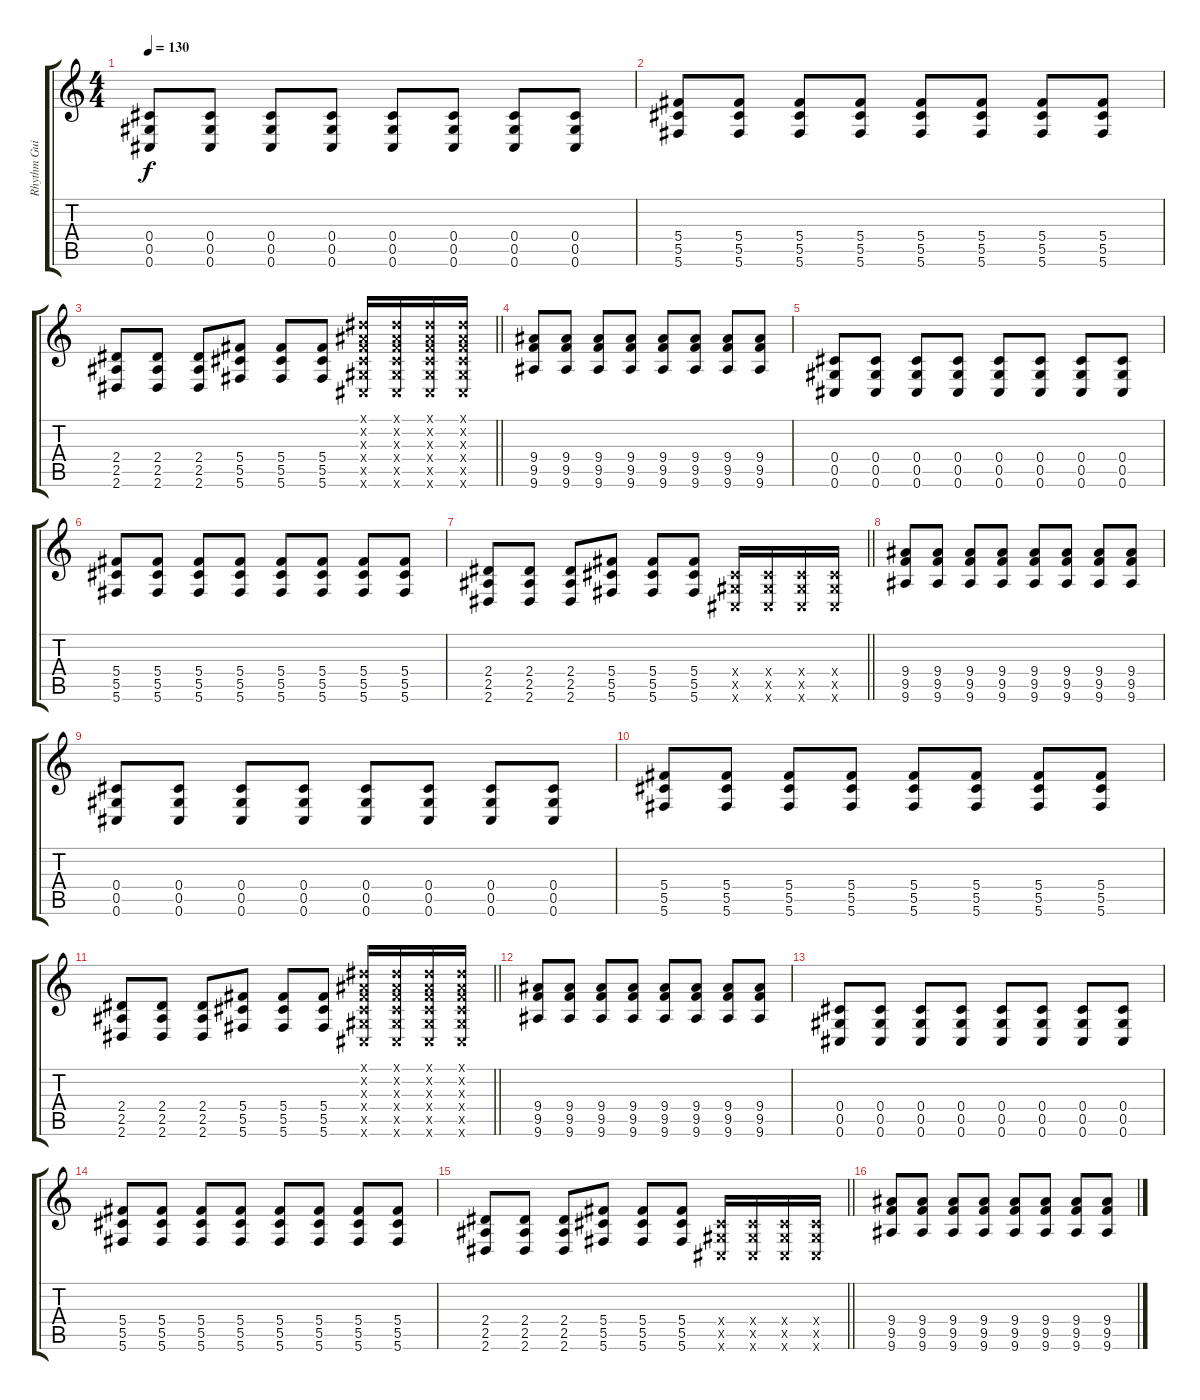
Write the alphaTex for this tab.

\track ("Rhythm Guitar" "Rhythm Gui") {instrument distortionguitar}
\staff {score tabs}
\tuning (Eb4 Bb3 Gb3 Db3 Ab2 Db2) {hide}
\ts (4 4)
\tempo 130
\clef g2
\ks c
(0.4 0.5 0.6).8{dy f} (0.4 0.5 0.6).8 (0.4 0.5 0.6).8 (0.4 0.5 0.6).8 (0.4 0.5 0.6).8 (0.4 0.5 0.6).8 (0.4 0.5 0.6).8 (0.4 0.5 0.6).8 |
(5.4 5.5 5.6).8 (5.4 5.5 5.6).8 (5.4 5.5 5.6).8 (5.4 5.5 5.6).8 (5.4 5.5 5.6).8 (5.4 5.5 5.6).8 (5.4 5.5 5.6).8 (5.4 5.5 5.6).8 |
\barLineRight lightlight
(2.4 2.5 2.6).8 (2.4 2.5 2.6).8 (2.4 2.5 2.6).8 (5.4 5.5 5.6).8 (5.4 5.5 5.6).8 (5.4 5.5 5.6).8 (0.1{x} 0.2{x} 0.3{x} 0.4{x} 0.5{x} 0.6{x}).16 (0.1{x} 0.2{x} 0.3{x} 0.4{x} 0.5{x} 0.6{x}).16 (0.1{x} 0.2{x} 0.3{x} 0.4{x} 0.5{x} 0.6{x}).16 (0.1{x} 0.2{x} 0.3{x} 0.4{x} 0.5{x} 0.6{x}).16 |
(9.4 9.5 9.6).8 (9.4 9.5 9.6).8 (9.4 9.5 9.6).8 (9.4 9.5 9.6).8 (9.4 9.5 9.6).8 (9.4 9.5 9.6).8 (9.4 9.5 9.6).8 (9.4 9.5 9.6).8 |
(0.4 0.5 0.6).8 (0.4 0.5 0.6).8 (0.4 0.5 0.6).8 (0.4 0.5 0.6).8 (0.4 0.5 0.6).8 (0.4 0.5 0.6).8 (0.4 0.5 0.6).8 (0.4 0.5 0.6).8 |
(5.4 5.5 5.6).8 (5.4 5.5 5.6).8 (5.4 5.5 5.6).8 (5.4 5.5 5.6).8 (5.4 5.5 5.6).8 (5.4 5.5 5.6).8 (5.4 5.5 5.6).8 (5.4 5.5 5.6).8 |
\barLineRight lightlight
(2.4 2.5 2.6).8 (2.4 2.5 2.6).8 (2.4 2.5 2.6).8 (5.4 5.5 5.6).8 (5.4 5.5 5.6).8 (5.4 5.5 5.6).8 (0.4{x} 0.5{x} 0.6{x}).16 (0.4{x} 0.5{x} 0.6{x}).16 (0.4{x} 0.5{x} 0.6{x}).16 (0.4{x} 0.5{x} 0.6{x}).16 |
(9.4 9.5 9.6).8 (9.4 9.5 9.6).8 (9.4 9.5 9.6).8 (9.4 9.5 9.6).8 (9.4 9.5 9.6).8 (9.4 9.5 9.6).8 (9.4 9.5 9.6).8 (9.4 9.5 9.6).8 |
(0.4 0.5 0.6).8 (0.4 0.5 0.6).8 (0.4 0.5 0.6).8 (0.4 0.5 0.6).8 (0.4 0.5 0.6).8 (0.4 0.5 0.6).8 (0.4 0.5 0.6).8 (0.4 0.5 0.6).8 |
(5.4 5.5 5.6).8 (5.4 5.5 5.6).8 (5.4 5.5 5.6).8 (5.4 5.5 5.6).8 (5.4 5.5 5.6).8 (5.4 5.5 5.6).8 (5.4 5.5 5.6).8 (5.4 5.5 5.6).8 |
\barLineRight lightlight
(2.4 2.5 2.6).8 (2.4 2.5 2.6).8 (2.4 2.5 2.6).8 (5.4 5.5 5.6).8 (5.4 5.5 5.6).8 (5.4 5.5 5.6).8 (0.1{x} 0.2{x} 0.3{x} 0.4{x} 0.5{x} 0.6{x}).16 (0.1{x} 0.2{x} 0.3{x} 0.4{x} 0.5{x} 0.6{x}).16 (0.1{x} 0.2{x} 0.3{x} 0.4{x} 0.5{x} 0.6{x}).16 (0.1{x} 0.2{x} 0.3{x} 0.4{x} 0.5{x} 0.6{x}).16 |
(9.4 9.5 9.6).8 (9.4 9.5 9.6).8 (9.4 9.5 9.6).8 (9.4 9.5 9.6).8 (9.4 9.5 9.6).8 (9.4 9.5 9.6).8 (9.4 9.5 9.6).8 (9.4 9.5 9.6).8 |
(0.4 0.5 0.6).8 (0.4 0.5 0.6).8 (0.4 0.5 0.6).8 (0.4 0.5 0.6).8 (0.4 0.5 0.6).8 (0.4 0.5 0.6).8 (0.4 0.5 0.6).8 (0.4 0.5 0.6).8 |
(5.4 5.5 5.6).8 (5.4 5.5 5.6).8 (5.4 5.5 5.6).8 (5.4 5.5 5.6).8 (5.4 5.5 5.6).8 (5.4 5.5 5.6).8 (5.4 5.5 5.6).8 (5.4 5.5 5.6).8 |
\barLineRight lightlight
(2.4 2.5 2.6).8 (2.4 2.5 2.6).8 (2.4 2.5 2.6).8 (5.4 5.5 5.6).8 (5.4 5.5 5.6).8 (5.4 5.5 5.6).8 (0.4{x} 0.5{x} 0.6{x}).16 (0.4{x} 0.5{x} 0.6{x}).16 (0.4{x} 0.5{x} 0.6{x}).16 (0.4{x} 0.5{x} 0.6{x}).16 |
(9.4 9.5 9.6).8 (9.4 9.5 9.6).8 (9.4 9.5 9.6).8 (9.4 9.5 9.6).8 (9.4 9.5 9.6).8 (9.4 9.5 9.6).8 (9.4 9.5 9.6).8 (9.4 9.5 9.6).8
